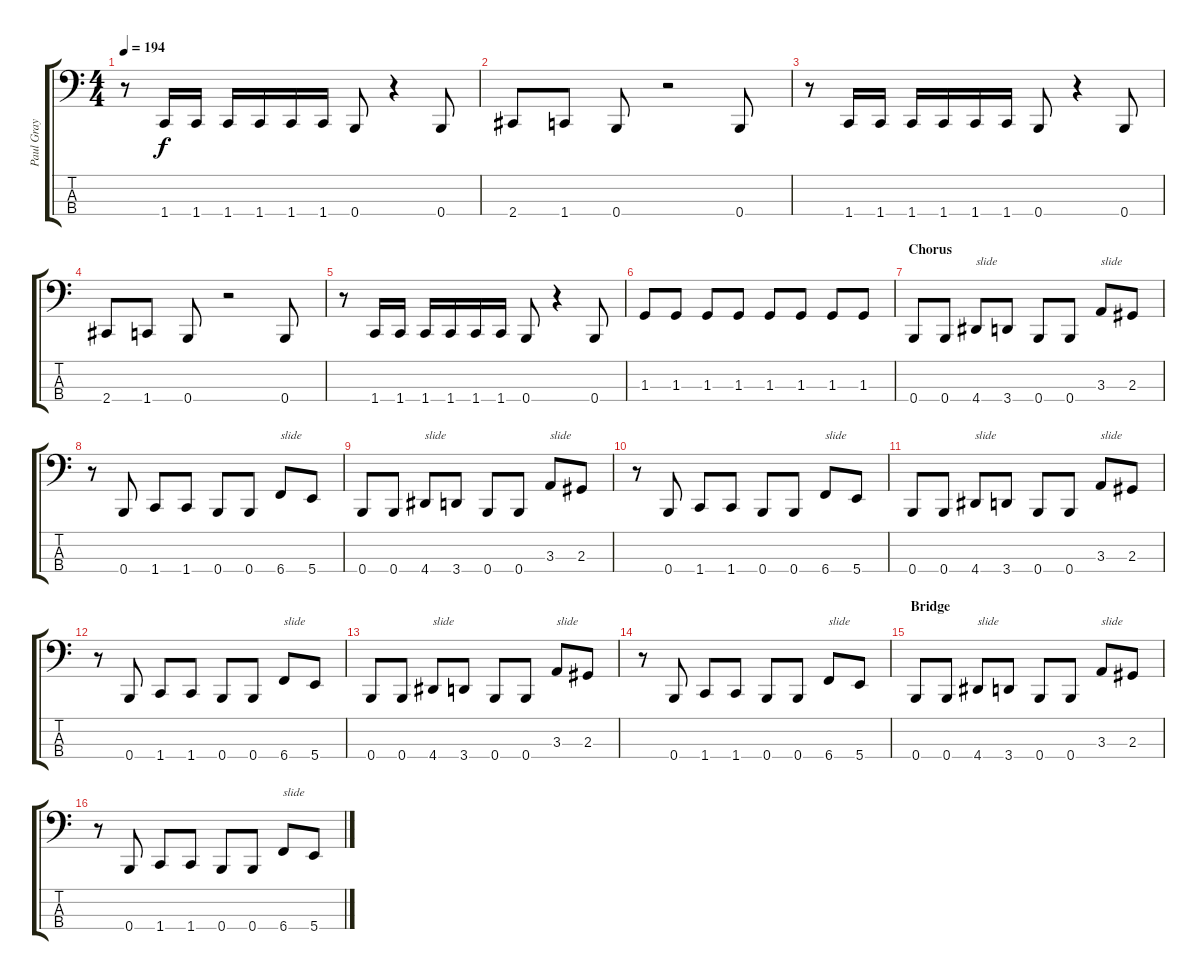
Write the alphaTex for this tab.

\track ("Paul Gray" "Paul Gray") {instrument electricbasspick}
\staff {score tabs}
\tuning (E2 B1 Gb1 B0) {hide}
\ts (4 4)
\tempo 194
\clef f4
\ks c
r.8{dy f} 1.4.16 1.4.16 1.4.16 1.4.16 1.4.16 1.4.16 0.4.8 r.4 0.4.8 |
2.4.8 1.4.8 0.4.8 r.2 0.4.8 |
r.8 1.4.16 1.4.16 1.4.16 1.4.16 1.4.16 1.4.16 0.4.8 r.4 0.4.8 |
2.4.8 1.4.8 0.4.8 r.2 0.4.8 |
r.8 1.4.16 1.4.16 1.4.16 1.4.16 1.4.16 1.4.16 0.4.8 r.4 0.4.8 |
1.3.8 1.3.8 1.3.8 1.3.8 1.3.8 1.3.8 1.3.8 1.3.8 |
\section ("" "Chorus")
0.4.8 0.4.8 4.4.8{txt "slide"} 3.4.8 0.4.8 0.4.8 3.3.8{txt "slide"} 2.3.8 |
r.8 0.4.8 1.4.8 1.4.8 0.4.8 0.4.8 6.4.8{txt "slide"} 5.4.8 |
0.4.8 0.4.8 4.4.8{txt "slide"} 3.4.8 0.4.8 0.4.8 3.3.8{txt "slide"} 2.3.8 |
r.8 0.4.8 1.4.8 1.4.8 0.4.8 0.4.8 6.4.8{txt "slide"} 5.4.8 |
0.4.8 0.4.8 4.4.8{txt "slide"} 3.4.8 0.4.8 0.4.8 3.3.8{txt "slide"} 2.3.8 |
r.8 0.4.8 1.4.8 1.4.8 0.4.8 0.4.8 6.4.8{txt "slide"} 5.4.8 |
0.4.8 0.4.8 4.4.8{txt "slide"} 3.4.8 0.4.8 0.4.8 3.3.8{txt "slide"} 2.3.8 |
r.8 0.4.8 1.4.8 1.4.8 0.4.8 0.4.8 6.4.8{txt "slide"} 5.4.8 |
\section ("" "Bridge")
0.4.8 0.4.8 4.4.8{txt "slide"} 3.4.8 0.4.8 0.4.8 3.3.8{txt "slide"} 2.3.8 |
r.8 0.4.8 1.4.8 1.4.8 0.4.8 0.4.8 6.4.8{txt "slide"} 5.4.8
